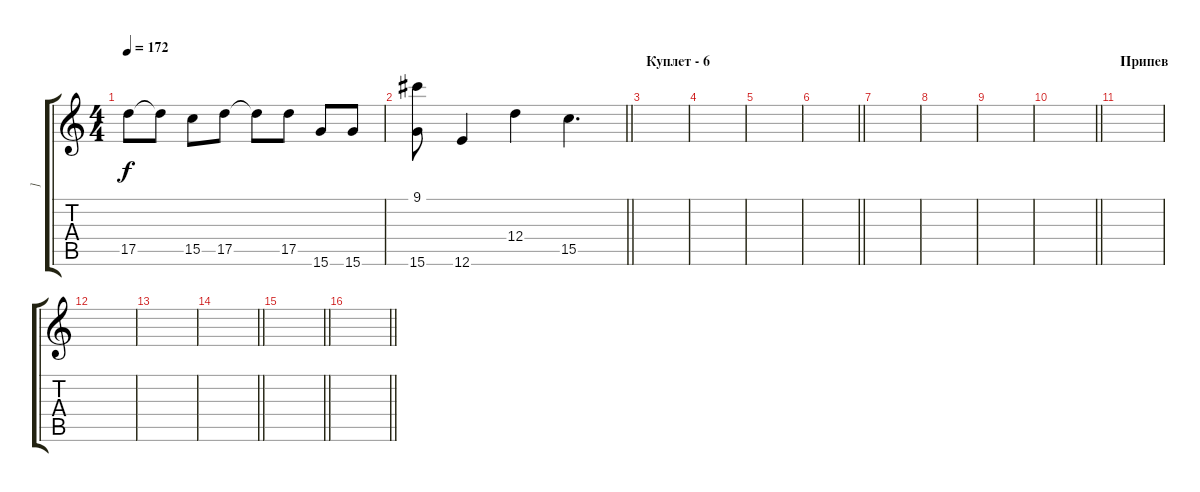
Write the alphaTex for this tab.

\track ("]" "]") {instrument acousticguitarsteel}
\staff {score tabs}
\tuning (E4 B3 G3 D3 A2 E2) {hide}
\ts (4 4)
\tempo 172
\clef g2
\ks c
17.5.8{dy f} 17.5{t}.8 15.5.8 17.5.8 17.5{t}.8 17.5.8 15.6.8 15.6.8 |
\barLineRight lightlight
(9.1 15.6).8 12.6.4 12.4.4 15.5.4{d} |
\section ("" "Куплет - 6")
|
|
|
\barLineRight lightlight
|
|
|
|
\barLineRight lightlight
|
\section ("" "Припев")
|
|
|
\barLineRight lightlight
|
\barLineRight lightlight
|
\barLineRight lightlight
